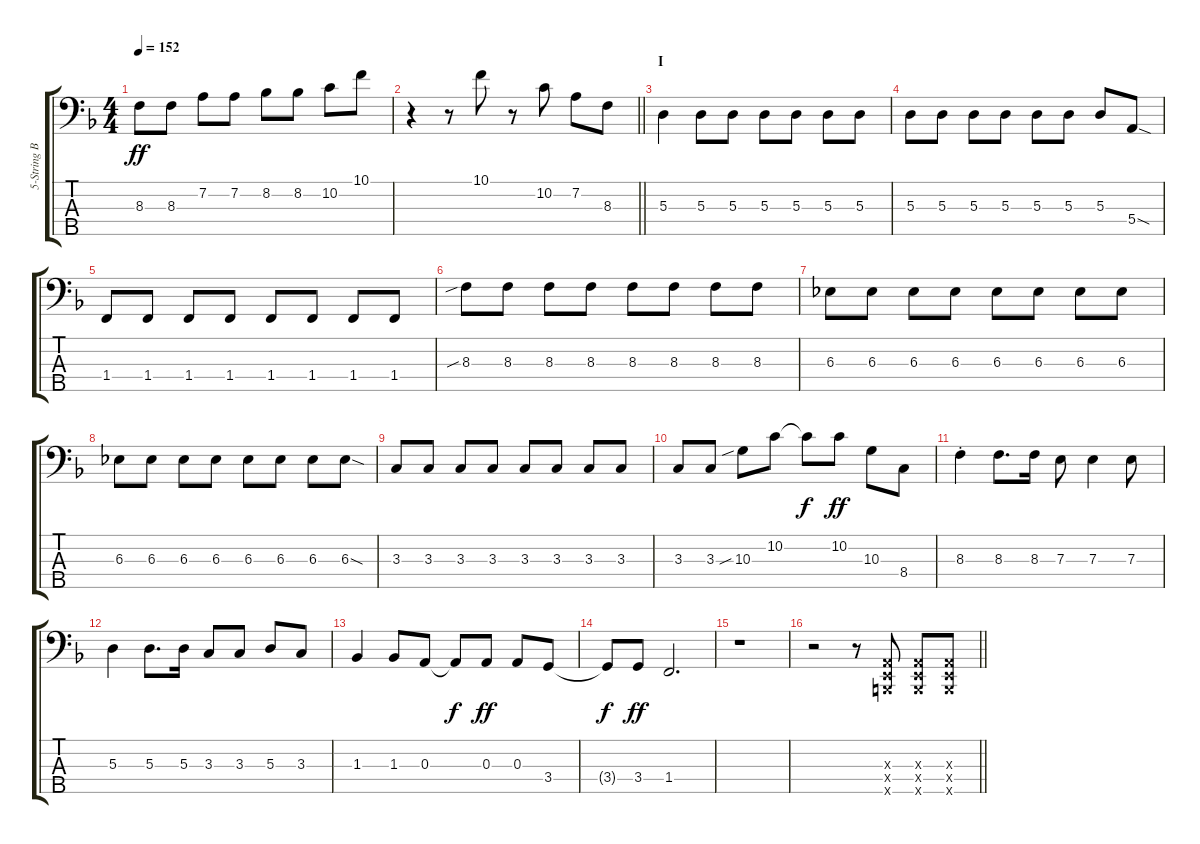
\track ("5-String Bass" "5-String B") {instrument electricbasspick}
\staff {score tabs}
\tuning (G2 D2 A1 E1 B0) {hide}
\ts (4 4)
\tempo 152
\clef f4
\ks f
8.3.8{dy ff} 8.3.8 7.2.8 7.2.8 8.2.8 8.2.8 10.2.8 10.1.8 |
\barLineRight lightlight
r.4 r.8 10.1.8 r.8 10.2.8 7.2.8 8.3.8 |
\section ("" "I")
5.3.4 5.3.8 5.3.8 5.3.8 5.3.8 5.3.8 5.3.8 |
5.3.8 5.3.8 5.3.8 5.3.8 5.3.8 5.3.8 5.3.8 5.4{sod}.8 |
1.4.8 1.4.8 1.4.8 1.4.8 1.4.8 1.4.8 1.4.8 1.4.8 |
8.3{sib}.8 8.3.8 8.3.8 8.3.8 8.3.8 8.3.8 8.3.8 8.3.8 |
6.3.8 6.3.8 6.3.8 6.3.8 6.3.8 6.3.8 6.3.8 6.3.8 |
6.3.8 6.3.8 6.3.8 6.3.8 6.3.8 6.3.8 6.3.8 6.3{sod}.8 |
3.3.8 3.3.8 3.3.8 3.3.8 3.3.8 3.3.8 3.3.8 3.3.8 |
3.3.8 3.3.8 10.3{sib}.8 10.2.8 10.2{t}.8{dy f} 10.2.8{dy ff} 10.3.8 8.4.8 |
8.3{st}.4 8.3.8{d} 8.3.16 7.3.8 7.3.4 7.3.8 |
5.3.4 5.3.8{d} 5.3.16 3.3.8 3.3.8 5.3.8 3.3.8 |
1.3.4 1.3.8 0.3.8 0.3{t}.8{dy f} 0.3.8{dy ff} 0.3.8 3.4.8 |
3.4{t}.8{dy f} 3.4.8{dy ff} 1.4.2{d} |
r.1 |
\barLineRight lightlight
r.2 r.8 (0.3{x} 0.4{x} 0.5{x}).8 (0.3{x} 0.4{x} 0.5{x}).8 (0.3{x} 0.4{x} 0.5{x}).8
